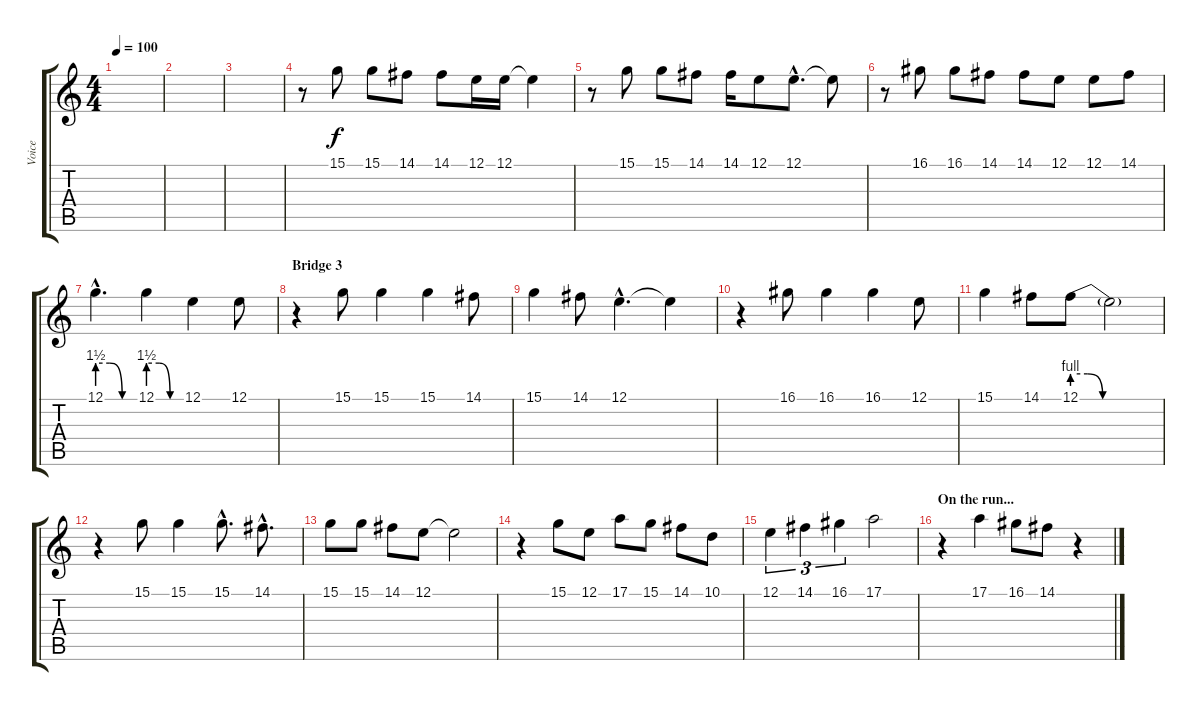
\track ("Voice" "Voice") {instrument piccolo}
\staff {score tabs}
\tuning (E4 B3 G3 D3 A2 E2) {hide}
\ts (4 4)
\tempo 100
\clef g2
\ks c
|
|
|
r.8 15.1.8 15.1.8 14.1.8 14.1.8 12.1.16 12.1.16 12.1{t}.4 |
r.8 15.1.8 15.1.8 14.1.8 14.1.16 12.1.8 12.1{hac}.8{d} 12.1{t}.8 |
r.8 16.1.8 16.1.8 14.1.8 14.1.8 12.1.8 12.1.8 14.1.8 |
12.1{be (custom 0 6 20 6 40 0 60 0) hac}.4{d} 12.1{be (custom 0 6 20 6 40 0 60 0)}.4 12.1.4 12.1.8 |
\section ("" "Bridge 3")
r.4 15.1.8 15.1.4 15.1.4 14.1.8 |
15.1.4 14.1.8 12.1{hac}.4{d} 12.1{t}.4 |
r.4 16.1.8 16.1.4 16.1.4 12.1.8 |
15.1.4 14.1.8 12.1{be (custom 0 4 10 4 20 0 40 0 60 0)}.8 12.1{t}.2 |
r.4 15.1.8 15.1.4 15.1{hac}.8{d} 14.1{hac}.8{d} |
15.1.8 15.1.8 14.1.8 12.1.8 12.1{t}.2 |
r.4 15.1.8 12.1.8 17.1.8 15.1.8 14.1.8 10.1.8 |
12.1.4{tu (3 2)} 14.1.4{tu (3 2)} 16.1.4{tu (3 2)} 17.1.2 |
\section ("" "On the run...")
r.4 17.1.4 16.1.8 14.1.8 r.4
